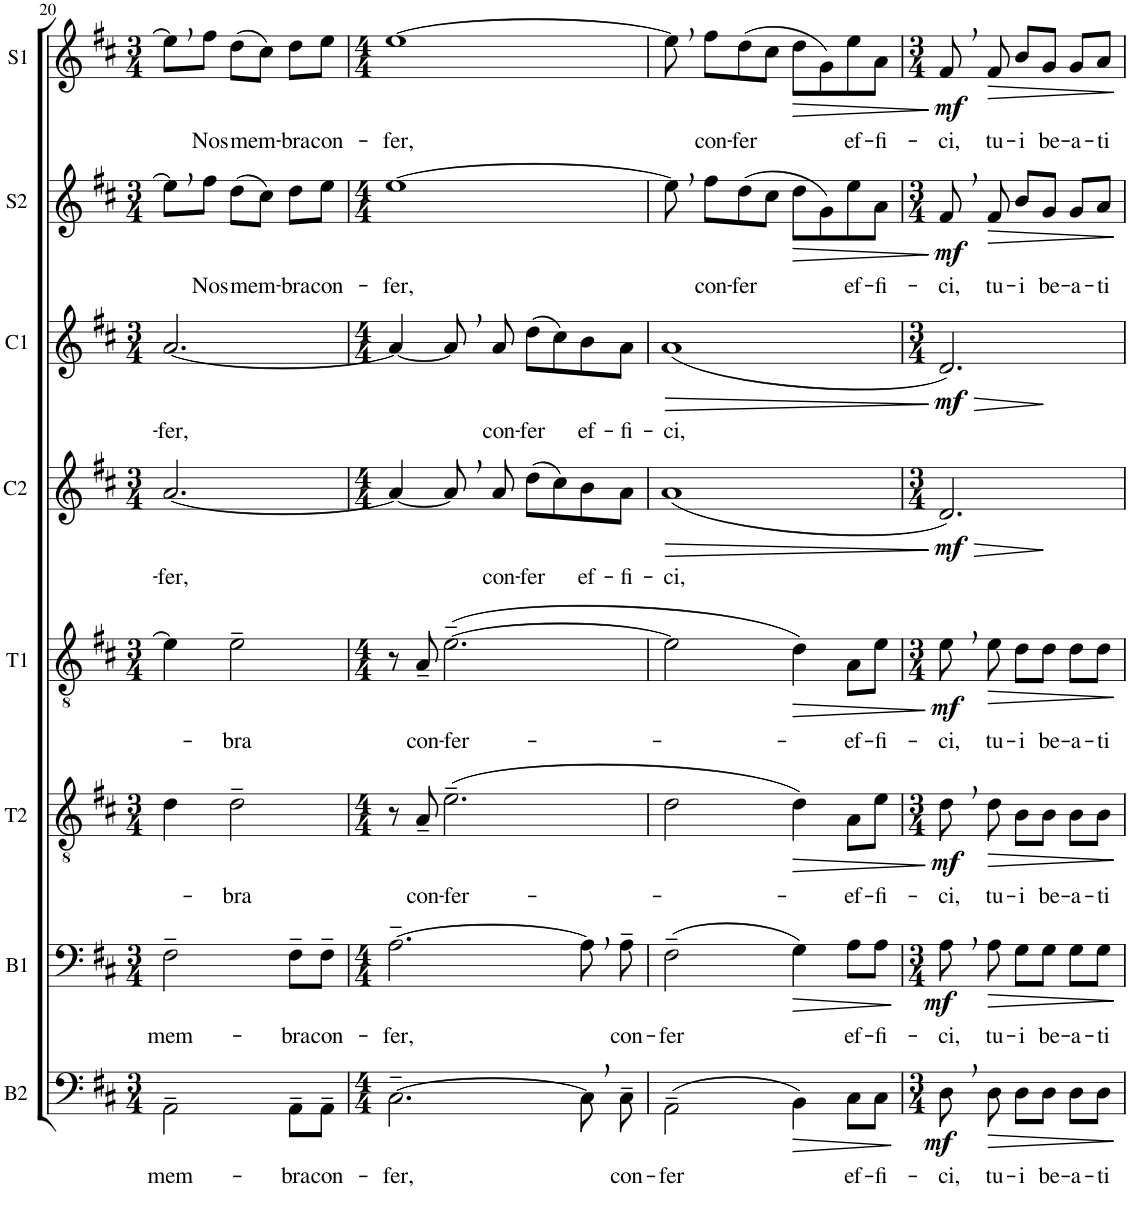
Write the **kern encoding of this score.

**kern	**text	**dynam	**kern	**text	**dynam	**kern	**text	**dynam	**kern	**text	**dynam	**kern	**text	**dynam	**kern	**text	**dynam	**kern	**text	**dynam	**kern	**text	**dynam
*part8	*part8	*part8	*part7	*part7	*part7	*part6	*part6	*part6	*part5	*part5	*part5	*part4	*part4	*part4	*part3	*part3	*part3	*part2	*part2	*part2	*part1	*part1	*part1
*staff8	*staff8	*staff8	*staff7	*staff7	*staff7	*staff6	*staff6	*staff6	*staff5	*staff5	*staff5	*staff4	*staff4	*staff4	*staff3	*staff3	*staff3	*staff2	*staff2	*staff2	*staff1	*staff1	*staff1
*I"Bassi II	*	*	*I"Bassi I	*	*	*I"Tenori II	*	*	*I"Tenori I	*	*	*I"Contralti II	*	*	*I"Contralti I	*	*	*I"Soprani II	*	*	*I"Soprani I	*	*
*I'B2	*	*	*I'B1	*	*	*I'T2	*	*	*I'T1	*	*	*I'C2	*	*	*I'C1	*	*	*I'S2	*	*	*I'S1	*	*
!!LO:PB:g=z
*clefF4	*	*	*clefF4	*	*	*clefGv2	*	*	*clefGv2	*	*	*clefG2	*	*	*clefG2	*	*	*clefG2	*	*	*clefG2	*	*
*	*	*	*	*	*	*	*	*	*	*	*	*	*	*	*	*	*	*Trd1c2	*	*	*Trd1c2	*	*
*k[f#c#]	*	*	*k[f#c#]	*	*	*k[f#c#]	*	*	*k[f#c#]	*	*	*k[f#c#]	*	*	*k[f#c#]	*	*	*k[f#c#]	*	*	*k[f#c#]	*	*
*D:	*	*	*D:	*	*	*D:	*	*	*D:	*	*	*D:	*	*	*D:	*	*	*D:	*	*	*D:	*	*
*M3/4	*	*	*M3/4	*	*	*M3/4	*	*	*M3/4	*	*	*M3/4	*	*	*M3/4	*	*	*M3/4	*	*	*M3/4	*	*
=20	=20	=20	=20	=20	=20	=20	=20	=20	=20	=20	=20	=20	=20	=20	=20	=20	=20	=20	=20	=20	=20	=20	=20
!	!LO:LY:b	!	!	!LO:LY:b	!	!	!	!	!	!	!	!	!LO:LY:b	!	!	!LO:LY:b	!	!	!	!	!	!	!
2AA~\	mem-	.	2F#~\	mem-	.	4d\	.	.	4e\]	.	.	[2.a/	-fer,	.	[2.a/	-fer,	.	8ee,\L]	.	.	8ee,\L]	.	.
!	!	!	!	!	!	!	!	!	!	!	!	!	!	!	!	!	!	!	!LO:LY:b	!	!	!LO:LY:b	!
.	.	.	.	.	.	.	.	.	.	.	.	.	.	.	.	.	.	8ff#\J	Nos	.	8ff#\J	Nos	.
!	!	!	!	!	!	!	!LO:LY:b	!	!	!LO:LY:b	!	!	!	!	!	!	!	!	!LO:LY:b	!	!	!LO:LY:b	!
.	.	.	.	.	.	2d~\	-bra	.	2e~\	-bra	.	.	.	.	.	.	.	(8dd\L	mem-	.	(8dd\L	mem-	.
.	.	.	.	.	.	.	.	.	.	.	.	.	.	.	.	.	.	8cc#\J)	.	.	8cc#\J)	.	.
!	!LO:LY:b	!	!	!LO:LY:b	!	!	!	!	!	!	!	!	!	!	!	!	!	!	!LO:LY:b	!	!	!LO:LY:b	!
8AA~\L	-bra	.	8F#~\L	-bra	.	.	.	.	.	.	.	.	.	.	.	.	.	8dd\L	-bra	.	8dd\L	-bra	.
!	!LO:LY:b	!	!	!LO:LY:b	!	!	!	!	!	!	!	!	!	!	!	!	!	!	!LO:LY:b	!	!	!LO:LY:b	!
8AA~\J	con-	.	8F#~\J	con-	.	.	.	.	.	.	.	.	.	.	.	.	.	8ee\J	con-	.	8ee\J	con-	.
=21	=21	=21	=21	=21	=21	=21	=21	=21	=21	=21	=21	=21	=21	=21	=21	=21	=21	=21	=21	=21	=21	=21	=21
*M4/4	*	*	*M4/4	*	*	*M4/4	*	*	*M4/4	*	*	*M4/4	*	*	*M4/4	*	*	*M4/4	*	*	*M4/4	*	*
!	!LO:LY:b	!	!	!LO:LY:b	!	!	!	!	!	!	!	!	!	!	!	!	!	!	!LO:LY:b	!	!	!LO:LY:b	!
[2.C#~\	-fer,	.	[2.A~\	-fer,	.	8r	.	.	8r	.	.	4a/_	.	.	4a/_	.	.	[1ee	-fer,	.	[1ee	-fer,	.
!	!	!	!	!	!	!	!LO:LY:b	!	!	!LO:LY:b	!	!	!	!	!	!	!	!	!	!	!	!	!
.	.	.	.	.	.	8A~/	con-	.	8A~/	con-	.	.	.	.	.	.	.	.	.	.	.	.	.
!	!	!	!	!	!	!	!LO:LY:b	!	!	!LO:LY:b	!	!	!	!	!	!	!	!	!	!	!	!	!
.	.	.	.	.	.	(2.e~\	-fer-	.	([2.e~\	-fer-	.	8a,/]	.	.	8a,/]	.	.	.	.	.	.	.	.
!	!	!	!	!	!	!	!	!	!	!	!	!	!LO:LY:b	!	!	!LO:LY:b	!	!	!	!	!	!	!
.	.	.	.	.	.	.	.	.	.	.	.	8a/	con-	.	8a/	con-	.	.	.	.	.	.	.
!	!	!	!	!	!	!	!	!	!	!	!	!	!LO:LY:b	!	!	!LO:LY:b	!	!	!	!	!	!	!
.	.	.	.	.	.	.	.	.	.	.	.	(8dd\L	-fer	.	(8dd\L	-fer	.	.	.	.	.	.	.
.	.	.	.	.	.	.	.	.	.	.	.	8cc#\)	.	.	8cc#\)	.	.	.	.	.	.	.	.
!	!	!	!	!	!	!	!	!	!	!	!	!	!LO:LY:b	!	!	!LO:LY:b	!	!	!	!	!	!	!
8C#,\]	.	.	8A,\]	.	.	.	.	.	.	.	.	8b\	ef-	.	8b\	ef-	.	.	.	.	.	.	.
!	!LO:LY:b	!	!	!LO:LY:b	!	!	!	!	!	!	!	!	!LO:LY:b	!	!	!LO:LY:b	!	!	!	!	!	!	!
8C#~\	con-	.	8A~\	con-	.	.	.	.	.	.	.	8a\J	-fi-	.	8a\J	-fi-	.	.	.	.	.	.	.
=22	=22	=22	=22	=22	=22	=22	=22	=22	=22	=22	=22	=22	=22	=22	=22	=22	=22	=22	=22	=22	=22	=22	=22
!	!LO:LY:b	!	!	!LO:LY:b	!	!	!	!	!	!	!	!	!LO:LY:b	!LO:HP:b	!	!LO:LY:b	!LO:HP:b	!	!	!	!	!	!
(2AA~\	-fer	.	(2F#~\	-fer	.	2d\	.	.	2e\]	.	.	(1a	-ci,	>	(1a	-ci,	>	8ee,\]	.	.	8ee,\]	.	.
!	!	!	!	!	!	!	!	!	!	!	!	!	!	!	!	!	!	!	!LO:LY:b	!	!	!LO:LY:b	!
.	.	.	.	.	.	.	.	.	.	.	.	.	.	.	.	.	.	8ff#\L	con-	.	8ff#\L	con-	.
!	!	!	!	!	!	!	!	!	!	!	!	!	!	!	!	!	!	!	!LO:LY:b	!	!	!LO:LY:b	!
.	.	.	.	.	.	.	.	.	.	.	.	.	.	.	.	.	.	(8dd\	-fer	.	(8dd\	-fer	.
.	.	.	.	.	.	.	.	.	.	.	.	.	.	.	.	.	.	8cc#\J	.	.	8cc#\J	.	.
!	!	!LO:HP:b	!	!	!LO:HP:b	!	!	!LO:HP:b	!	!	!LO:HP:b	!	!	!	!	!	!	!	!	!LO:HP:b	!	!	!LO:HP:b
4BB\)	.	>	4G\)	.	>	4d\)	.	>	4d\)	.	>	.	.	.	.	.	.	8dd\L	.	>	8dd\L	.	>
.	.	.	.	.	.	.	.	.	.	.	.	.	.	.	.	.	.	8g\)	.	.	8g\)	.	.
!	!LO:LY:b	!	!	!LO:LY:b	!	!	!LO:LY:b	!	!	!LO:LY:b	!	!	!	!	!	!	!	!	!LO:LY:b	!	!	!LO:LY:b	!
8C#\L	ef-	.	8A\L	ef-	.	8A\L	-ef-	.	8A\L	-ef-	.	.	.	.	.	.	.	8ee\	ef-	.	8ee\	ef-	.
!	!LO:LY:b	!	!	!LO:LY:b	!	!	!LO:LY:b	!	!	!LO:LY:b	!	!	!	!	!	!	!	!	!LO:LY:b	!	!	!LO:LY:b	!
8C#\J	-fi-	.	8A\J	-fi-	.	8e\J	-fi-	.	8e\J	-fi-	.	.	.	.	.	.	.	8a\J	-fi-	.	8a\J	-fi-	.
.	.	]	.	.	]	.	.	]	.	.	]	.	.	]	.	.	]	.	.	]	.	.	]
=23	=23	=23	=23	=23	=23	=23	=23	=23	=23	=23	=23	=23	=23	=23	=23	=23	=23	=23	=23	=23	=23	=23	=23
*M3/4	*	*	*M3/4	*	*	*M3/4	*	*	*M3/4	*	*	*M3/4	*	*	*M3/4	*	*	*M3/4	*	*	*M3/4	*	*
!	!LO:LY:b	!LO:DY:b	!	!LO:LY:b	!LO:DY:b	!	!LO:LY:b	!LO:DY:b	!	!LO:LY:b	!LO:DY:b	!	!	!LO:HP:b	!	!	!LO:HP:b	!	!LO:LY:b	!	!	!LO:LY:b	!
!	!	!	!	!	!	!	!	!	!	!	!	!	!	!LO:DY:n=1:b	!	!	!LO:DY:n=1:b	!	!	!LO:DY:b	!	!	!LO:DY:b
8D,\	-ci,	mf	8A,\	-ci,	mf	8d,\	-ci,	mf	8e,\	-ci,	mf	2.d/)	.	> mf	2.d/)	.	> mf	8f#,/	-ci,	mf	8f#,/	-ci,	mf
!	!LO:LY:b	!LO:HP:b	!	!LO:LY:b	!LO:HP:b	!	!LO:LY:b	!LO:HP:b	!	!LO:LY:b	!LO:HP:b	!	!	!	!	!	!	!	!LO:LY:b	!LO:HP:b	!	!LO:LY:b	!LO:HP:b
8D\	tu-	>	8A\	tu-	>	8d\	tu-	>	8e\	tu-	>	.	.	.	.	.	.	8f#/	tu-	>	8f#/	tu-	>
!	!LO:LY:b	!	!	!LO:LY:b	!	!	!LO:LY:b	!	!	!LO:LY:b	!	!	!	!	!	!	!	!	!LO:LY:b	!	!	!LO:LY:b	!
8D\L	-i	.	8G\L	-i	.	8B\L	-i	.	8d\L	-i	.	.	.	.	.	.	.	8b/L	-i	.	8b/L	-i	.
!	!LO:LY:b	!	!	!LO:LY:b	!	!	!LO:LY:b	!	!	!LO:LY:b	!	!	!	!	!	!	!	!	!LO:LY:b	!	!	!LO:LY:b	!
8D\J	be-	.	8G\J	be-	.	8B\J	be-	.	8d\J	be-	.	.	.	.	.	.	.	8g/J	be-	.	8g/J	be-	.
!	!LO:LY:b	!	!	!LO:LY:b	!	!	!LO:LY:b	!	!	!LO:LY:b	!	!	!	!	!	!	!	!	!LO:LY:b	!	!	!LO:LY:b	!
8D\L	-a-	.	8G\L	-a-	.	8B\L	-a-	.	8d\L	-a-	.	.	.	.	.	.	.	8g/L	-a-	.	8g/L	-a-	.
!	!LO:LY:b	!	!	!LO:LY:b	!	!	!LO:LY:b	!	!	!LO:LY:b	!	!	!	!	!	!	!	!	!LO:LY:b	!	!	!LO:LY:b	!
8D\J	-ti	.	8G\J	-ti	.	8B\J	-ti	.	8d\J	-ti	.	.	.	.	.	.	.	8a/J	-ti	.	8a/J	-ti	.
.	.	]	.	.	]	.	.	]	.	.	]	.	.	]	.	.	]	.	.	]	.	.	]
=	=	=	=	=	=	=	=	=	=	=	=	=	=	=	=	=	=	=	=	=	=	=	=
*-	*-	*-	*-	*-	*-	*-	*-	*-	*-	*-	*-	*-	*-	*-	*-	*-	*-	*-	*-	*-	*-	*-	*-
